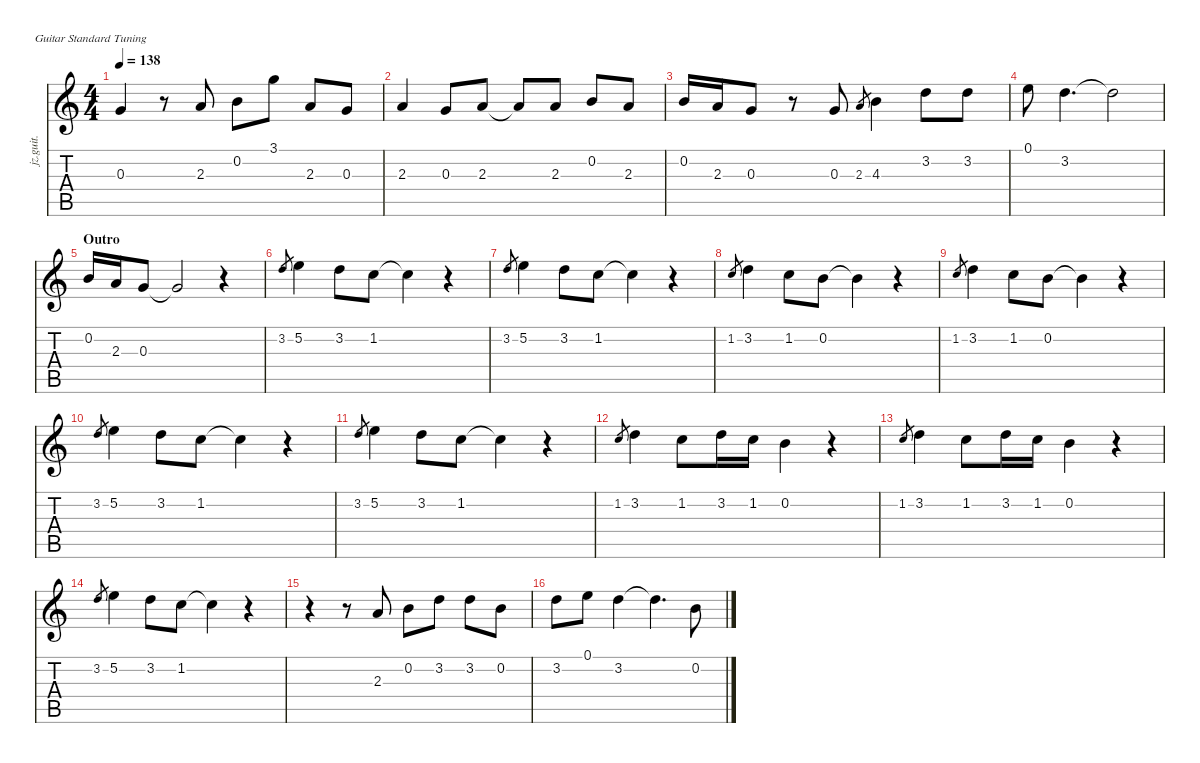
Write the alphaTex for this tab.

\defaultSystemsLayout 4
\hideDynamics
\bracketExtendMode nobrackets
\otherSystemsTrackNameOrientation horizontal
\track ("Glenn Frey" "jz.guit.") {instrument electricguitarjazz}
\staff {score tabs}
\tuning (E4 B3 G3 D3 A2 E2)
\ts (4 4)
\tempo 138
\clef g2
\ks c
0.3.4{dy fff} r.8 2.3.8 0.2.8 3.1.8 2.3.8 0.3.8 |
2.3.4 0.3.8 2.3.8 2.3{t}.8{dy f} 2.3.8{dy fff} 0.2.8 2.3.8 |
0.2.16 2.3.16 0.3.8 r.8 0.3.8 2.3.8{gr dy mf} 4.3.4{dy fff} 3.2.8 3.2.8 |
0.1.8 3.2.4{d} 3.2{t}.2{dy f} |
\section ("" "Outro")
0.2.16{dy fff} 2.3.16 0.3.8 0.3{t}.2{dy f} r.4 |
3.2.8{gr dy mf} 5.2.4{dy fff} 3.2.8 1.2.8 1.2{t}.4{dy f} r.4 |
3.2.8{gr dy mf} 5.2.4{dy fff} 3.2.8 1.2.8 1.2{t}.4{dy f} r.4 |
1.2.8{gr dy mf} 3.2.4{dy fff} 1.2.8 0.2.8 0.2{t}.4{dy f} r.4 |
1.2.8{gr dy mf} 3.2.4{dy fff} 1.2.8 0.2.8 0.2{t}.4{dy f} r.4 |
3.2.8{gr dy mf} 5.2.4{dy fff} 3.2.8 1.2.8 1.2{t}.4{dy f} r.4 |
3.2.8{gr dy mf} 5.2.4{dy fff} 3.2.8 1.2.8 1.2{t}.4{dy f} r.4 |
1.2.8{gr dy mf} 3.2.4{dy fff} 1.2.8 3.2.16 1.2.16 0.2.4 r.4 |
1.2.8{gr dy mf} 3.2.4{dy fff} 1.2.8 3.2.16 1.2.16 0.2.4 r.4 |
3.2.8{gr dy mf} 5.2.4{dy fff} 3.2.8 1.2.8 1.2{t}.4{dy f} r.4 |
r.4 r.8 2.3.8{dy fff} 0.2.8 3.2.8 3.2.8 0.2.8 |
3.2.8 0.1.8 3.2.4 3.2{t}.4{d dy f} 0.2.8{dy fff}
